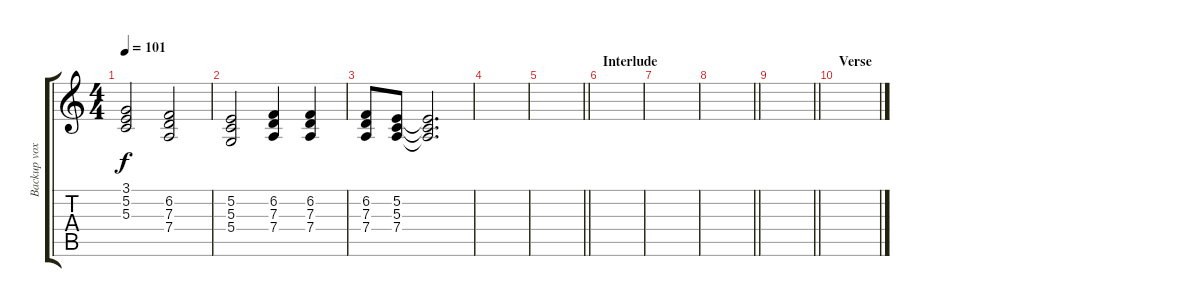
\track ("Backup vox" "Backup vox") {instrument pad4choir}
\staff {score tabs}
\tuning (E4 B3 G3 D3 A2 E2) {hide}
\ts (4 4)
\tempo 101
\clef g2
\ks c
(3.1 5.2 5.3).2{dy f} (6.2 7.3 7.4).2 |
(5.2 5.3 5.4).2 (6.2 7.3 7.4).4 (6.2 7.3 7.4).4 |
(6.2 7.3 7.4).8 (5.2 5.3 7.4).8 (5.2{t} 5.3{t} 7.4{t}).2{d} |
|
\barLineRight lightlight
|
\section ("" "Interlude")
|
|
\barLineRight lightlight
|
\barLineRight lightlight
|
\section ("" "Verse")
